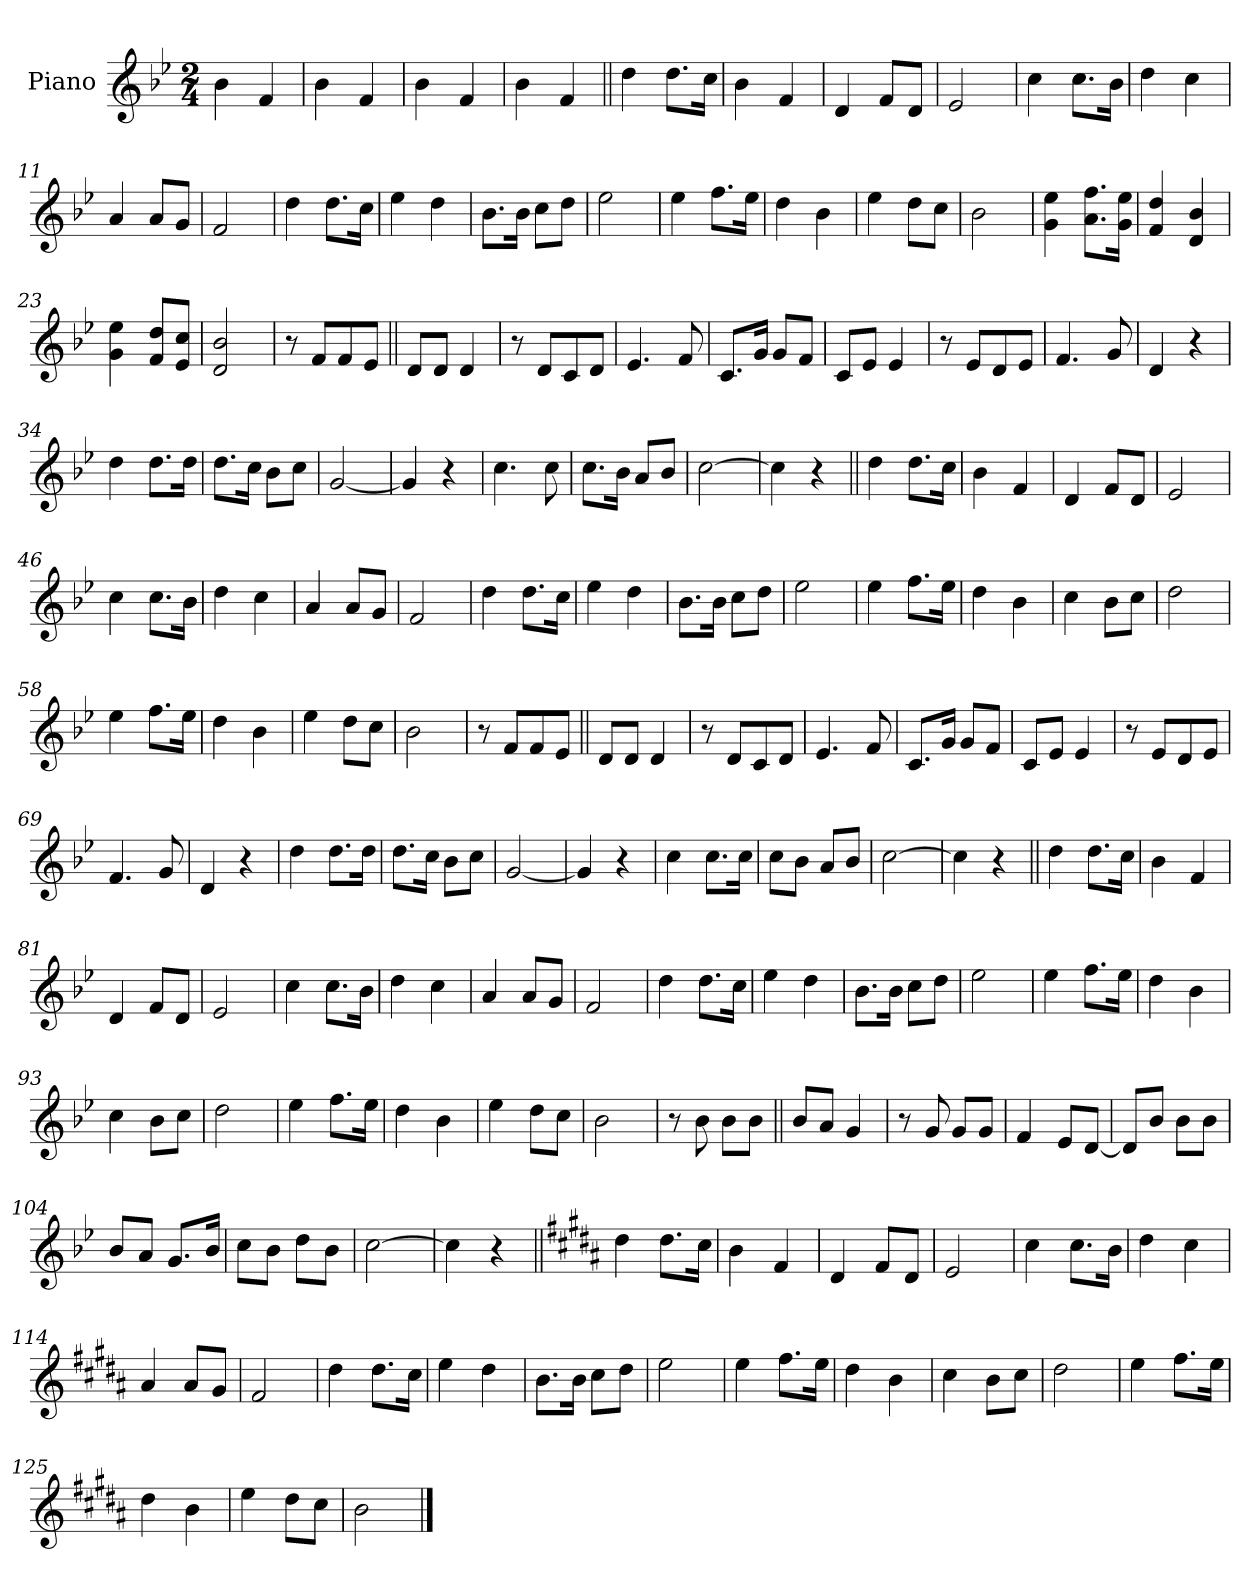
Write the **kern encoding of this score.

**kern
*part1
*staff1
*I"Piano
*I'Pno.
*clefG2
*k[b-e-]
*M2/4
*MM102
=1
4b-!
4f!
=2
4b-!
4f!
=3
4b-!
4f!
=4
4b-!
4f!
=5||
4dd
8.ddL
16ccJk
=6
4b-
4f
=7
4d
8fL
8dJ
=8
2e-
=9
4cc
8.ccL
16b-Jk
=10
4dd
4cc
=11
4a
8aL
8gJ
=12
2f
=13
4dd
8.ddL
16ccJk
=14
4ee-
4dd
=15
8.b-L
16b-Jk
8ccL
8ddJ
=16
2ee-
=17
4ee-
8.ffL
16ee-Jk
=18
4dd
4b-
=19
4ee-
8ddL
8ccJ
=20
2b-
=21
4g! 4ee-!
8.a! 8.ff!L
16g! 16ee-!Jk
=22
4f! 4dd!
4d! 4b-!
=23
4g! 4ee-!
8f! 8dd!L
8e-! 8cc!J
=24
2d! 2b-!
=25
8r
8fL
8f
8e-J
=26||
8dL
8dJ
4d
=27
8r
8dL
8c
8dJ
=28
4.e-
8f
=29
8.cL
16gJk
8gL
8fJ
=30
8cL
8e-J
4e-
=31
8r
8e-L
8d
8e-J
=32
4.f
8g
=33
4d
4r
=34
4dd
8.ddL
16ddJk
=35
8.ddL
16ccJk
8b-L
8ccJ
=36
[2g
=37
4g]
4r
=38
4.cc
8cc
=39
8.ccL
16b-Jk
8aL
8b-J
=40
[2cc
=41
4cc]
4r
=42||
4dd
8.ddL
16ccJk
=43
4b-
4f
=44
4d
8fL
8dJ
=45
2e-
=46
4cc
8.ccL
16b-Jk
=47
4dd
4cc
=48
4a
8aL
8gJ
=49
2f
=50
4dd
8.ddL
16ccJk
=51
4ee-
4dd
=52
8.b-L
16b-Jk
8ccL
8ddJ
=53
2ee-
=54
4ee-
8.ffL
16ee-Jk
=55
4dd
4b-
=56
4cc
8b-L
8ccJ
=57
2dd
=58
4ee-
8.ffL
16ee-Jk
=59
4dd
4b-
=60
4ee-
8ddL
8ccJ
=61
2b-
=62
8r
8fL
8f
8e-J
=63||
8dL
8dJ
4d
=64
8r
8dL
8c
8dJ
=65
4.e-
8f
=66
8.cL
16gJk
8gL
8fJ
=67
8cL
8e-J
4e-
=68
8r
8e-L
8d
8e-J
=69
4.f
8g
=70
4d
4r
=71
4dd
8.ddL
16ddJk
=72
8.ddL
16ccJk
8b-L
8ccJ
=73
[2g
=74
4g]
4r
=75
4cc
8.ccL
16ccJk
=76
8ccL
8b-J
8aL
8b-J
=77
[2cc
=78
4cc]
4r
=79||
4dd
8.ddL
16ccJk
=80
4b-
4f
=81
4d
8fL
8dJ
=82
2e-
=83
4cc
8.ccL
16b-Jk
=84
4dd
4cc
=85
4a
8aL
8gJ
=86
2f
=87
4dd
8.ddL
16ccJk
=88
4ee-
4dd
=89
8.b-L
16b-Jk
8ccL
8ddJ
=90
2ee-
=91
4ee-
8.ffL
16ee-Jk
=92
4dd
4b-
=93
4cc
8b-L
8ccJ
=94
2dd
=95
4ee-
8.ffL
16ee-Jk
=96
4dd
4b-
=97
4ee-
8ddL
8ccJ
=98
2b-
=99
8r
8b-
8b-L
8b-J
=100||
8b-L
8aJ
4g
=101
8r
8g
8gL
8gJ
=102
4f
8e-L
[8dJ
=103
8dL]
8b-J
8b-L
8b-J
=104
8b-L
8aJ
8.gL
16b-Jk
=105
8ccL
8b-J
8ddL
8b-J
=106
[2cc
=107
4cc]
4r
=108||
*k[f#c#g#d#a#]
4dd#
8.dd#L
16cc#Jk
=109
4b
4f#
=110
4d#
8f#L
8d#J
=111
2e
=112
4cc#
8.cc#L
16bJk
=113
4dd#
4cc#
=114
4a#
8a#L
8g#J
=115
2f#
=116
4dd#
8.dd#L
16cc#Jk
=117
4ee
4dd#
=118
8.bL
16bJk
8cc#L
8dd#J
=119
2ee
=120
4ee
8.ff#L
16eeJk
=121
4dd#
4b
=122
4cc#
8bL
8cc#J
=123
2dd#
=124
4ee
8.ff#L
16eeJk
=125
4dd#
4b
=126
4ee
8dd#L
8cc#J
=127
2b
==
*-
